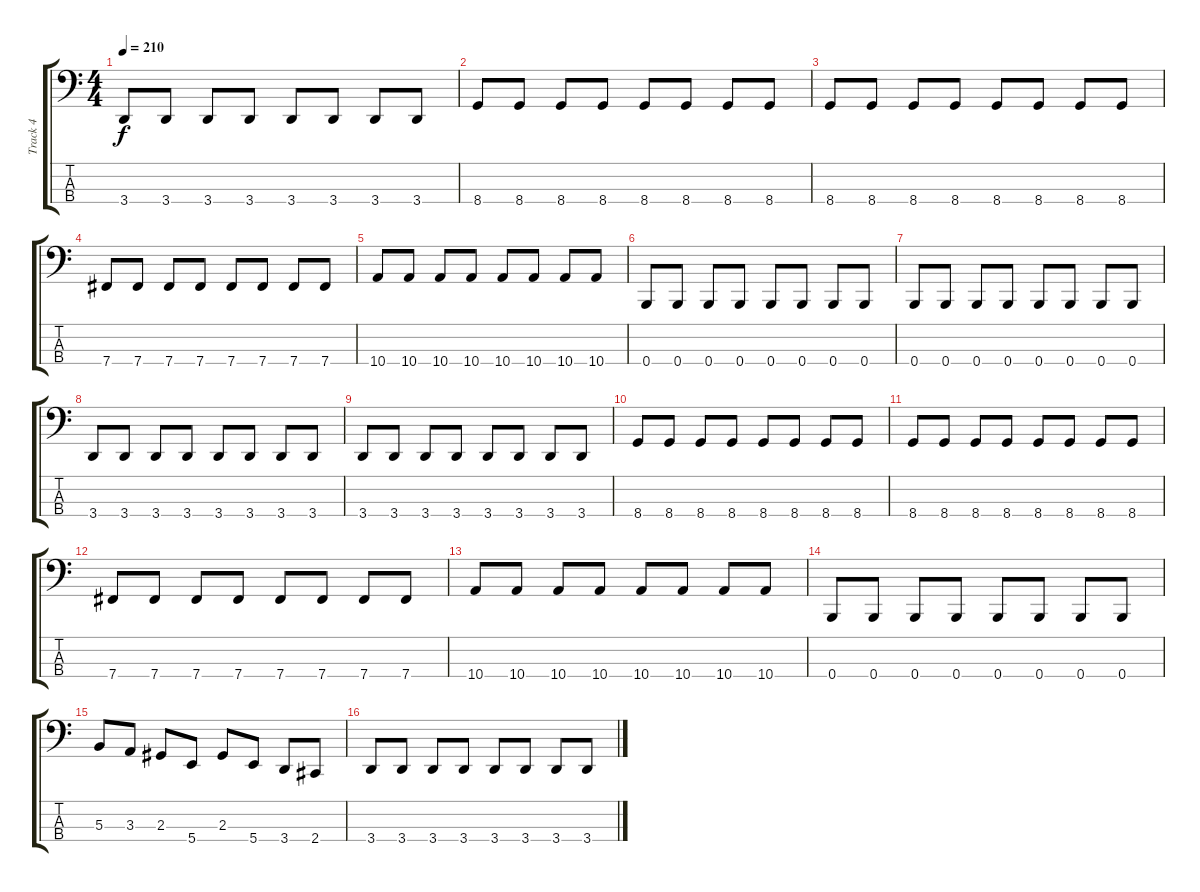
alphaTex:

\track ("Track 4" "Track 4") {instrument electricbasspick}
\staff {score tabs}
\tuning (E2 B1 Gb1 B0) {hide}
\ts (4 4)
\tempo 210
\clef f4
\ks c
3.4.8{dy f} 3.4.8 3.4.8 3.4.8 3.4.8 3.4.8 3.4.8 3.4.8 |
8.4.8 8.4.8 8.4.8 8.4.8 8.4.8 8.4.8 8.4.8 8.4.8 |
8.4.8 8.4.8 8.4.8 8.4.8 8.4.8 8.4.8 8.4.8 8.4.8 |
7.4.8 7.4.8 7.4.8 7.4.8 7.4.8 7.4.8 7.4.8 7.4.8 |
10.4.8 10.4.8 10.4.8 10.4.8 10.4.8 10.4.8 10.4.8 10.4.8 |
0.4.8 0.4.8 0.4.8 0.4.8 0.4.8 0.4.8 0.4.8 0.4.8 |
0.4.8 0.4.8 0.4.8 0.4.8 0.4.8 0.4.8 0.4.8 0.4.8 |
3.4.8 3.4.8 3.4.8 3.4.8 3.4.8 3.4.8 3.4.8 3.4.8 |
3.4.8 3.4.8 3.4.8 3.4.8 3.4.8 3.4.8 3.4.8 3.4.8 |
8.4.8 8.4.8 8.4.8 8.4.8 8.4.8 8.4.8 8.4.8 8.4.8 |
8.4.8 8.4.8 8.4.8 8.4.8 8.4.8 8.4.8 8.4.8 8.4.8 |
7.4.8 7.4.8 7.4.8 7.4.8 7.4.8 7.4.8 7.4.8 7.4.8 |
10.4.8 10.4.8 10.4.8 10.4.8 10.4.8 10.4.8 10.4.8 10.4.8 |
0.4.8 0.4.8 0.4.8 0.4.8 0.4.8 0.4.8 0.4.8 0.4.8 |
5.3.8 3.3.8 2.3.8 5.4.8 2.3.8 5.4.8 3.4.8 2.4.8 |
3.4.8 3.4.8 3.4.8 3.4.8 3.4.8 3.4.8 3.4.8 3.4.8
